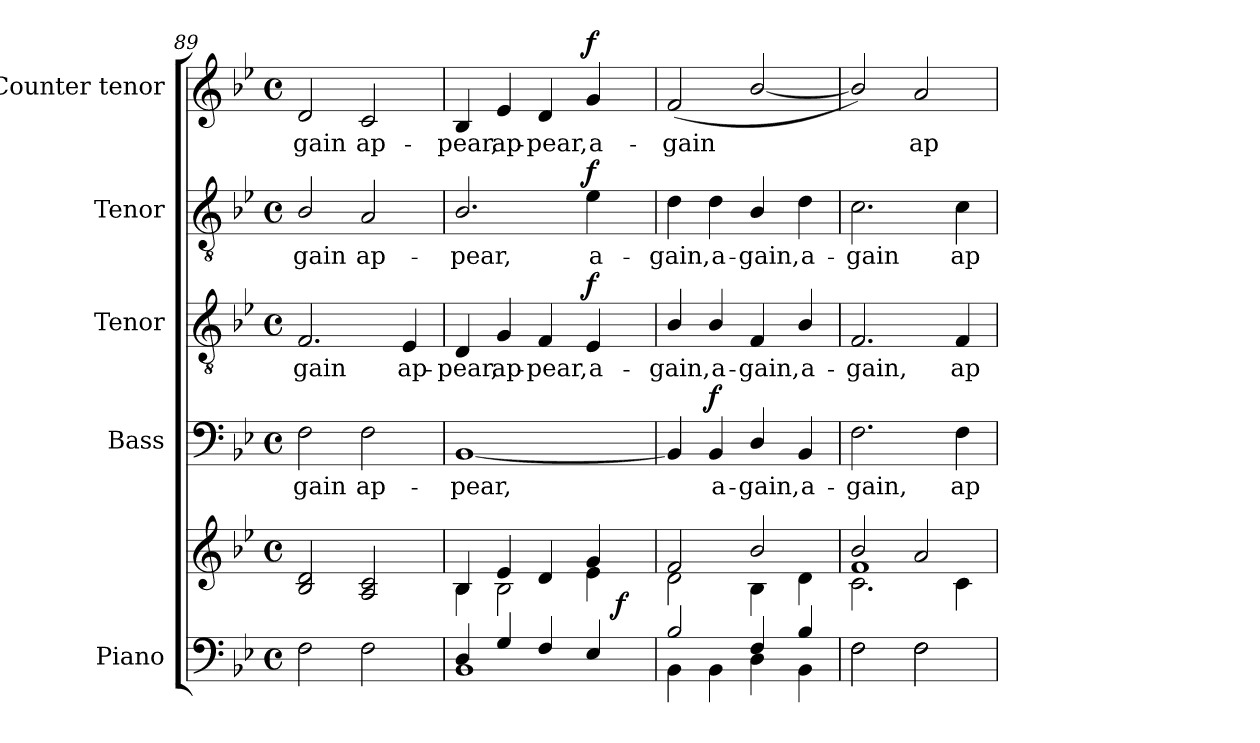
**kern	**kern	**dynam	**kern	**text	**dynam	**kern	**text	**dynam	**kern	**text	**dynam	**kern	**text	**dynam
*part5	*part5	*part5	*part4	*part4	*part4	*part3	*part3	*part3	*part2	*part2	*part2	*part1	*part1	*part1
*staff6	*staff5	*staff5/6	*staff4	*staff4	*staff4	*staff3	*staff3	*staff3	*staff2	*staff2	*staff2	*staff1	*staff1	*staff1
*I"Piano	*	*	*I"Bass	*	*	*I"Tenor	*	*	*I"Tenor	*	*	*I"Counter tenor	*	*
*I'Pno.	*	*	*I'B.	*	*	*I'T.	*	*	*I'T.	*	*	*	*	*
*clefF4	*clefG2	*	*clefF4	*	*	*clefGv2	*	*	*clefGv2	*	*	*clefG2	*	*
*	*	*	*	*	*	*ITrd7c12	*	*	*ITrd7c12	*	*	*	*	*
*k[b-e-]	*k[b-e-]	*	*k[b-e-]	*	*	*k[b-e-]	*	*	*k[b-e-]	*	*	*k[b-e-]	*	*
*B-:	*B-:	*	*B-:	*	*	*B-:	*	*	*B-:	*	*	*B-:	*	*
*M4/4	*M4/4	*	*M4/4	*	*	*M4/4	*	*	*M4/4	*	*	*M4/4	*	*
*met(c)	*met(c)	*	*met(c)	*	*	*met(c)	*	*	*met(c)	*	*	*met(c)	*	*
=89	=89	=89	=89	=89	=89	=89	=89	=89	=89	=89	=89	=89	=89	=89
!	!	!	!	!LO:LY:b:color=#000000	!	!	!	!	!	!	!	!	!	!
!	!	!	!	!	!	!	!LO:LY:b:color=#000000	!	!	!	!	!	!	!
!	!	!	!	!	!	!	!	!	!	!LO:LY:b:color=#000000	!	!	!	!
!	!	!	!	!	!	!	!	!	!	!	!	!	!LO:LY:b:color=#000000	!
2Fi\	2B-i/ 2di	.	2Fi\	-gain	.	2.FFi/	-gain	.	2BB-i/	-gain	.	2di/	-gain	.
!	!	!	!	!LO:LY:b:color=#000000	!	!	!	!	!	!	!	!	!	!
!	!	!	!	!	!	!	!	!	!	!LO:LY:b:color=#000000	!	!	!	!
!	!	!	!	!	!	!	!	!	!	!	!	!	!LO:LY:b:color=#000000	!
2Fi\	2Ai/ 2ci	.	2Fi\	ap-	.	.	.	.	2AAi/	ap-	.	2ci/	ap-	.
!	!	!	!	!	!	!	!LO:LY:b:color=#000000	!	!	!	!	!	!	!
.	.	.	.	.	.	4EE-i/	ap-	.	.	.	.	.	.	.
=90	=90	=90	=90	=90	=90	=90	=90	=90	=90	=90	=90	=90	=90	=90
*^	*^	*	*	*	*	*	*	*	*	*	*	*	*	*
!	!	!	!	!	!	!LO:LY:b:color=#000000	!	!	!	!	!	!	!	!	!	!
!	!	!	!	!	!	!	!	!	!LO:LY:b:color=#000000	!	!	!	!	!	!	!
!	!	!	!	!	!	!	!	!	!	!	!	!LO:LY:b:color=#000000	!	!	!	!
!	!	!	!	!	!	!	!	!	!	!	!	!	!	!	!LO:LY:b:color=#000000	!
*	*	*	*^	*	*	*	*	*	*	*	*	*	*	*	*	*
4Di/	1BB-i	4B-i/	4B-i\	2ryy	.	[1BB-i	-pear,	.	4DDi/	-pear,	.	2.BB-i/	-pear,	.	4B-i/	-pear,	.
!	!	!	!	!	!	!	!	!	!	!LO:LY:b:color=#000000	!	!	!	!	!	!	!
!	!	!	!	!	!	!	!	!	!	!	!	!	!	!	!	!LO:LY:b:color=#000000	!
4Gi/	.	4e-i/	2B-i\	.	.	.	.	.	4GGi/	ap-	.	.	.	.	4e-i/	ap-	.
!	!	!	!	!	!	!	!	!	!	!LO:LY:b:color=#000000	!	!	!	!	!	!	!
!	!	!	!	!	!	!	!	!	!	!	!	!	!	!	!	!LO:LY:b:color=#000000	!
4Fi/	.	4di/	.	4ryy	.	.	.	.	4FFi/	-pear,	.	.	.	.	4di/	-pear,	.
!	!	!	!	!	!	!	!	!	!	!LO:LY:b:color=#000000	!	!	!	!	!	!	!
!	!	!	!	!	!	!	!	!	!	!	!	!	!LO:LY:b:color=#000000	!	!	!	!
!	!	!	!	!	!	!	!	!	!	!	!	!	!	!	!	!LO:LY:b:color=#000000	!
4E-i/	.	4gi/	4e-i\	16ryy	.	.	.	.	4EE-i/	a-	f	4E-i\	a-	f	4gi/	a-	f
.	.	.	.	64...ryy	.	.	.	.	.	.	.	.	.	.	.	.	.
.	.	.	.	8ryy	f	.	.	.	.	.	.	.	.	.	.	.	.
.	.	.	.	32ryy	.	.	.	.	.	.	.	.	.	.	.	.	.
.	.	.	.	512ryy	.	.	.	.	.	.	.	.	.	.	.	.	.
*	*	*	*v	*v	*	*	*	*	*	*	*	*	*	*	*	*	*
!!LO:LB:g=z
=91	=91	=91	=91	=91	=91	=91	=91	=91	=91	=91	=91	=91	=91	=91	=91	=91
*	*	*	*^	*	*	*	*	*	*	*	*	*	*	*	*	*
!	!	!	!	!	!	!	!	!	!	!LO:LY:b:color=#000000	!	!	!	!	!	!	!
*	*	*	*v	*v	*	*	*	*	*	*	*	*	*	*	*	*	*
*	*	*	*^	*	*	*	*	*	*	*	*	*	*	*	*	*
!	!	!	!	!	!	!	!	!	!	!	!	!	!LO:LY:b:color=#000000	!	!	!	!
*	*	*	*v	*v	*	*	*	*	*	*	*	*	*	*	*	*	*
*	*	*	*^	*	*	*	*	*	*	*	*	*	*	*	*	*
!	!	!	!	!	!	!	!	!	!	!	!	!	!	!	!	!LO:LY:b:color=#000000	!
*	*	*	*v	*v	*	*	*	*	*	*	*	*	*	*	*	*	*
2B-i/	4BB-i\	2fi/	2di\	.	4BB-i/]	.	.	4BB-i/	-gain,	.	4Di\	-gain,	.	(2fi/	-gain	.
!	!	!	!	!	!	!LO:LY:b:color=#000000	!	!	!	!	!	!	!	!	!	!
!	!	!	!	!	!	!	!	!	!LO:LY:b:color=#000000	!	!	!	!	!	!	!
!	!	!	!	!	!	!	!	!	!	!	!	!LO:LY:b:color=#000000	!	!	!	!
.	4BB-i\	.	.	.	4BB-i/	a-	f	4BB-i/	a-	.	4Di\	a-	.	.	.	.
!	!	!	!	!	!	!LO:LY:b:color=#000000	!	!	!	!	!	!	!	!	!	!
!	!	!	!	!	!	!	!	!	!LO:LY:b:color=#000000	!	!	!	!	!	!	!
!	!	!	!	!	!	!	!	!	!	!	!	!LO:LY:b:color=#000000	!	!	!	!
4Fi/	4Di\	2b-i/	4B-i\	.	4Di/	-gain,	.	4FFi/	-gain,	.	4BB-i/	-gain,	.	[2b-i/	.	.
!	!	!	!	!	!	!LO:LY:b:color=#000000	!	!	!	!	!	!	!	!	!	!
!	!	!	!	!	!	!	!	!	!LO:LY:b:color=#000000	!	!	!	!	!	!	!
!	!	!	!	!	!	!	!	!	!	!	!	!LO:LY:b:color=#000000	!	!	!	!
4B-i/	4BB-i\	.	4di\	.	4BB-i/	a-	.	4BB-i/	a-	.	4Di\	a-	.	.	.	.
=92	=92	=92	=92	=92	=92	=92	=92	=92	=92	=92	=92	=92	=92	=92	=92	=92
*	*	*	*^	*	*	*	*	*	*	*	*	*	*	*	*	*
!	!	!	!	!	!	!	!LO:LY:b:color=#000000	!	!	!	!	!	!	!	!	!	!
!	!	!	!	!	!	!	!	!	!	!LO:LY:b:color=#000000	!	!	!	!	!	!	!
!	!	!	!	!	!	!	!	!	!	!	!	!	!LO:LY:b:color=#000000	!	!	!	!
2Fi\	2Fi\	2b-i/	2.ci\	1fi	.	2.Fi\	-gain,	.	2.FFi/	-gain,	.	2.Ci\	-gain	.	2b-i/])	.	.
!	!	!	!	!	!	!	!	!	!	!	!	!	!	!	!	!LO:LY:b:color=#000000	!
2Fi\	2Fi\	2ai/	.	.	.	.	.	.	.	.	.	.	.	.	2ai/	ap-	.
!	!	!	!	!	!	!	!LO:LY:b:color=#000000	!	!	!	!	!	!	!	!	!	!
!	!	!	!	!	!	!	!	!	!	!LO:LY:b:color=#000000	!	!	!	!	!	!	!
!	!	!	!	!	!	!	!	!	!	!	!	!	!LO:LY:b:color=#000000	!	!	!	!
.	.	.	4ci\	.	.	4Fi\	ap-	.	4FFi/	ap-	.	4Ci\	ap-	.	.	.	.
*v	*v	*	*	*	*	*	*	*	*	*	*	*	*	*	*	*	*
*	*v	*v	*v	*	*	*	*	*	*	*	*	*	*	*	*	*
=	=	=	=	=	=	=	=	=	=	=	=	=	=	=
*-	*-	*-	*-	*-	*-	*-	*-	*-	*-	*-	*-	*-	*-	*-
